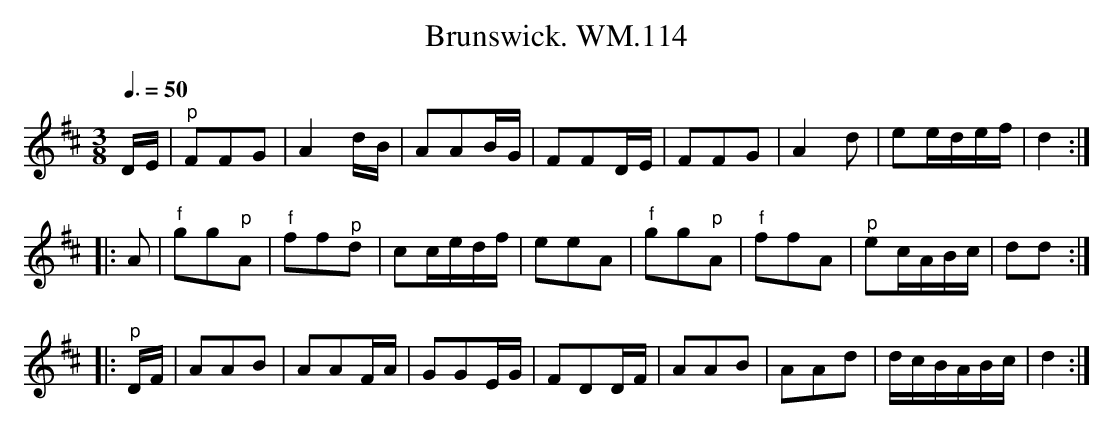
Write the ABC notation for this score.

X:1
T:Brunswick. WM.114
M:3/8
L:1/8
Q:3/8=50
K:D
D/E/|"^p"FFG|A2d/B/|AAB/G/|FFD/E/|FFG|A2d|ee/d/e/f/|d2:|
|:A|"^f"gg"p"A|"^f"ff"^p"d|cc/e/d/f/|eeA|\\
"^f"gg"p"A|"^f"ffA|"^p"ec/A/B/c/|dd:|
|:"^p"D/F/|AAB|AAF/A/|GGE/G/|FDD/F/|AAB|AAd|d/c/B/A/B/c/|d2:|
